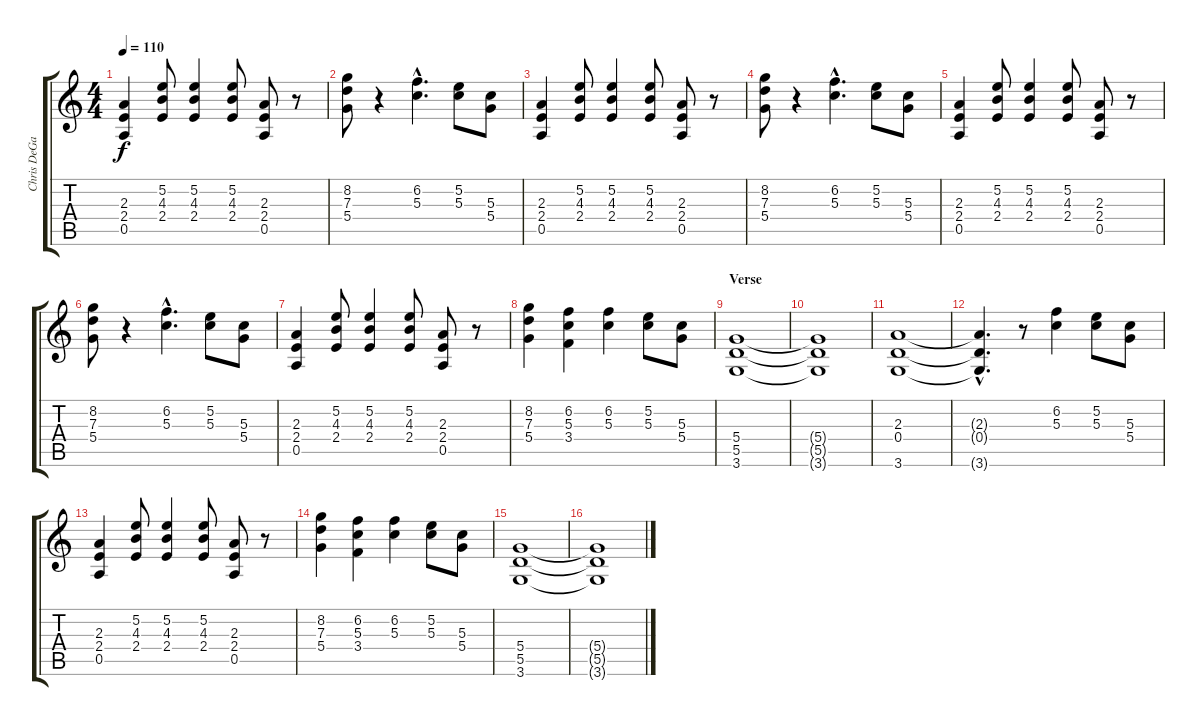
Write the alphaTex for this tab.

\track ("Chris DeGarmo" "Chris DeGa") {instrument distortionguitar}
\staff {score tabs}
\tuning (E4 B3 G3 D3 A2 E2) {hide}
\ts (4 4)
\tempo 110
\clef g2
\ks c
(2.3 2.4 0.5).4{dy f} (5.2 4.3 2.4).8 (5.2 4.3 2.4).4 (5.2 4.3 2.4).8 (2.3 2.4 0.5).8 r.8 |
(8.2 7.3 5.4).8 r.4 (6.2{hac} 5.3{hac}).4{d} (5.2 5.3).8 (5.3 5.4).8 |
(2.3 2.4 0.5).4 (5.2 4.3 2.4).8 (5.2 4.3 2.4).4 (5.2 4.3 2.4).8 (2.3 2.4 0.5).8 r.8 |
(8.2 7.3 5.4).8 r.4 (6.2{hac} 5.3{hac}).4{d} (5.2 5.3).8 (5.3 5.4).8 |
(2.3 2.4 0.5).4 (5.2 4.3 2.4).8 (5.2 4.3 2.4).4 (5.2 4.3 2.4).8 (2.3 2.4 0.5).8 r.8 |
(8.2 7.3 5.4).8 r.4 (6.2{hac} 5.3{hac}).4{d} (5.2 5.3).8 (5.3 5.4).8 |
(2.3 2.4 0.5).4 (5.2 4.3 2.4).8 (5.2 4.3 2.4).4 (5.2 4.3 2.4).8 (2.3 2.4 0.5).8 r.8 |
(8.2 7.3 5.4).4 (6.2 5.3 3.4).4 (6.2 5.3).4 (5.2 5.3).8 (5.3 5.4).8 |
\section ("" "Verse")
(5.4 5.5 3.6).1{instrument distortionguitar} |
(5.4{t} 5.5{t} 3.6{t}).1 |
(2.3 0.4 3.6).1 |
(2.3{hac t} 0.4{hac t} 3.6{hac t}).4{d} r.8 (6.2 5.3).4 (5.2 5.3).8 (5.3 5.4).8 |
(2.3 2.4 0.5).4 (5.2 4.3 2.4).8 (5.2 4.3 2.4).4 (5.2 4.3 2.4).8 (2.3 2.4 0.5).8 r.8 |
(8.2 7.3 5.4).4 (6.2 5.3 3.4).4 (6.2 5.3).4 (5.2 5.3).8 (5.3 5.4).8 |
(5.4 5.5 3.6).1{instrument distortionguitar} |
(5.4{t} 5.5{t} 3.6{t}).1
